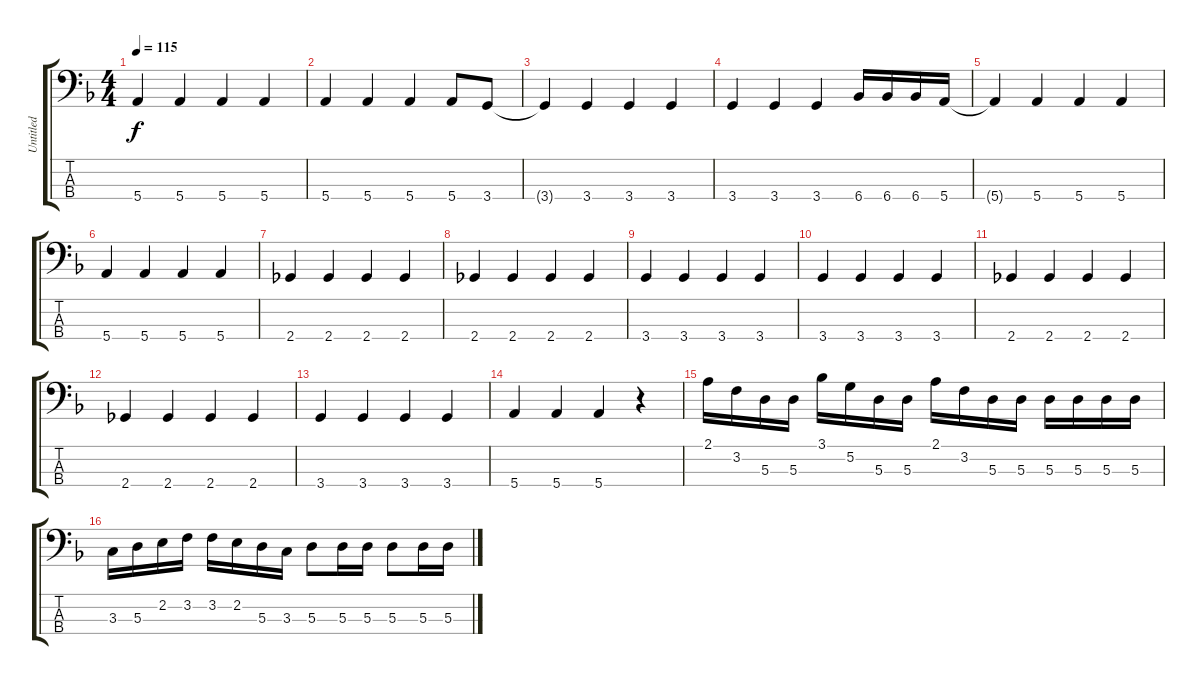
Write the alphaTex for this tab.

\track ("Untitled" "Untitled") {instrument electricbassfinger}
\staff {score tabs}
\tuning (G2 D2 A1 E1) {hide}
\ts (4 4)
\tempo 115
\clef f4
\ks f
5.4{t}.4{dy f} 5.4.4 5.4.4 5.4.4 |
5.4.4 5.4.4 5.4.4 5.4.8 3.4.8 |
3.4{t}.4 3.4.4 3.4.4 3.4.4 |
3.4.4 3.4.4 3.4.4 6.4.16 6.4.16 6.4.16 5.4.16 |
5.4{t}.4 5.4.4 5.4.4 5.4.4 |
5.4.4 5.4.4 5.4.4 5.4.4 |
2.4.4 2.4.4 2.4.4 2.4.4 |
2.4.4 2.4.4 2.4.4 2.4.4 |
3.4.4 3.4.4 3.4.4 3.4.4 |
3.4.4 3.4.4 3.4.4 3.4.4 |
2.4.4 2.4.4 2.4.4 2.4.4 |
2.4.4 2.4.4 2.4.4 2.4.4 |
3.4.4 3.4.4 3.4.4 3.4.4 |
5.4.4 5.4.4 5.4.4 r.4 |
2.1.16 3.2.16 5.3.16 5.3.16 3.1.16 5.2.16 5.3.16 5.3.16 2.1.16 3.2.16 5.3.16 5.3.16 5.3.16 5.3.16 5.3.16 5.3.16 |
3.3.16 5.3.16 2.2.16 3.2.16 3.2.16 2.2.16 5.3.16 3.3.16 5.3.8 5.3.16 5.3.16 5.3.8 5.3.16 5.3.16
